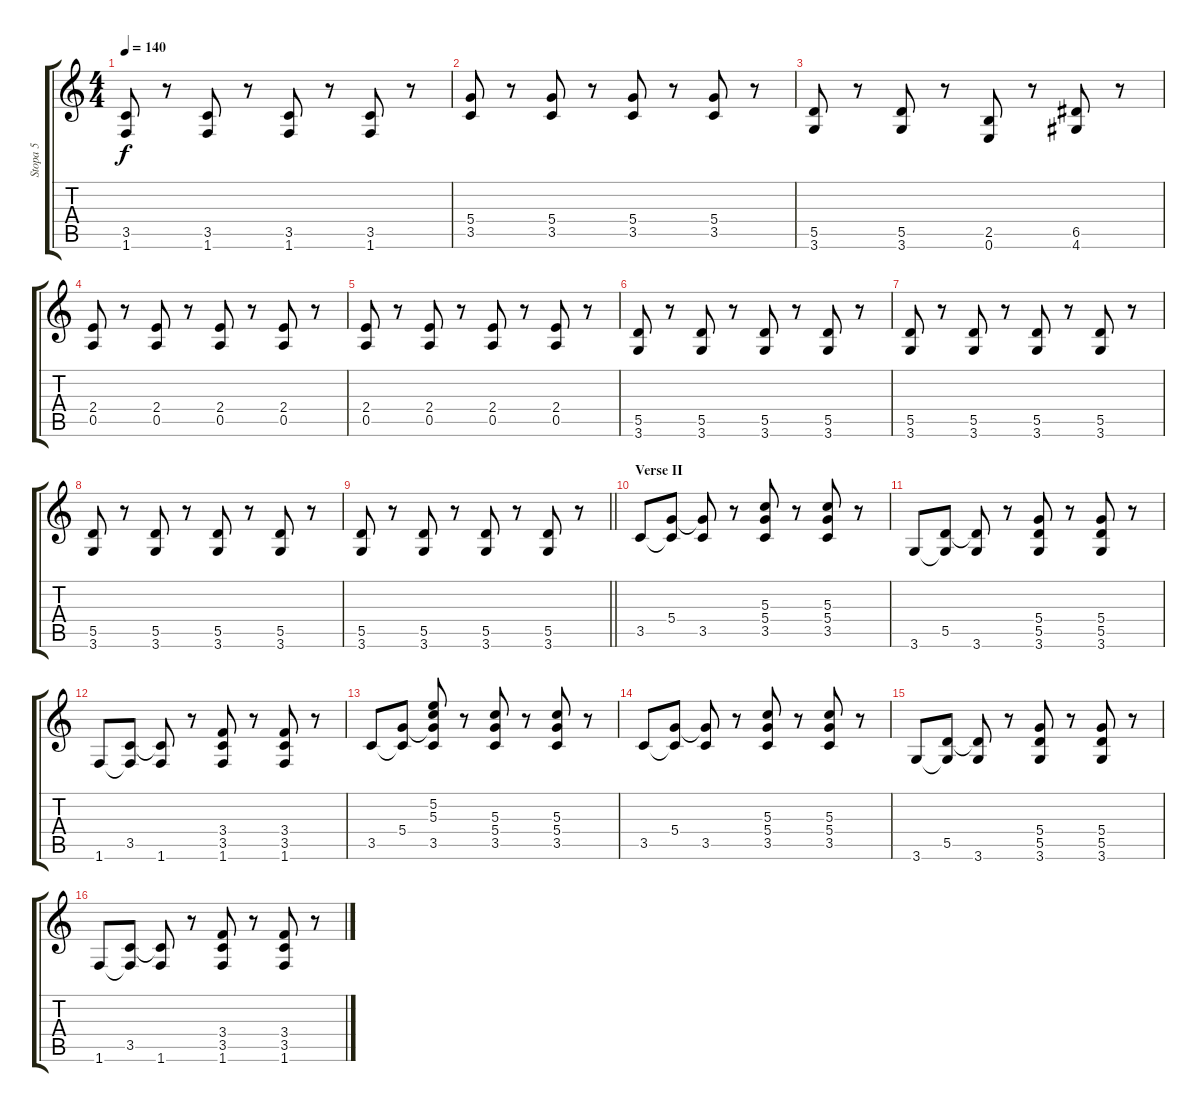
\track ("Stopa 5" "Stopa 5") {instrument electricguitarclean}
\staff {score tabs}
\tuning (E4 B3 G3 D3 A2 E2) {hide}
\ts (4 4)
\tempo 140
\clef g2
\ks c
(3.5 1.6).8{dy f} r.8 (3.5 1.6).8 r.8 (3.5 1.6).8 r.8 (3.5 1.6).8 r.8 |
(5.4 3.5).8 r.8 (5.4 3.5).8 r.8 (5.4 3.5).8 r.8 (5.4 3.5).8 r.8 |
(5.5 3.6).8 r.8 (5.5 3.6).8 r.8 (2.5 0.6).8 r.8 (6.5 4.6).8 r.8 |
(2.4 0.5).8 r.8 (2.4 0.5).8 r.8 (2.4 0.5).8 r.8 (2.4 0.5).8 r.8 |
(2.4 0.5).8 r.8 (2.4 0.5).8 r.8 (2.4 0.5).8 r.8 (2.4 0.5).8 r.8 |
(5.5 3.6).8 r.8 (5.5 3.6).8 r.8 (5.5 3.6).8 r.8 (5.5 3.6).8 r.8 |
(5.5 3.6).8 r.8 (5.5 3.6).8 r.8 (5.5 3.6).8 r.8 (5.5 3.6).8 r.8 |
(5.5 3.6).8 r.8 (5.5 3.6).8 r.8 (5.5 3.6).8 r.8 (5.5 3.6).8 r.8 |
\barLineRight lightlight
(5.5 3.6).8 r.8 (5.5 3.6).8 r.8 (5.5 3.6).8 r.8 (5.5 3.6).8 r.8 |
\section ("" "Verse II")
3.5.8 (5.4 3.5{t}).8 (5.4{t} 3.5).8 r.8 (5.3 5.4 3.5).8 r.8 (5.3 5.4 3.5).8 r.8 |
3.6.8 (5.5 3.6{t}).8 (5.5{t} 3.6).8 r.8 (5.4 5.5 3.6).8 r.8 (5.4 5.5 3.6).8 r.8 |
1.6.8 (3.5 1.6{t}).8 (3.5{t} 1.6).8 r.8 (3.4 3.5 1.6).8 r.8 (3.4 3.5 1.6).8 r.8 |
3.5.8 (5.4 3.5{t}).8 (5.2 5.3 5.4{t} 3.5).8 r.8 (5.3 5.4 3.5).8 r.8 (5.3 5.4 3.5).8 r.8 |
3.5.8 (5.4 3.5{t}).8 (5.4{t} 3.5).8 r.8 (5.3 5.4 3.5).8 r.8 (5.3 5.4 3.5).8 r.8 |
3.6.8 (5.5 3.6{t}).8 (5.5{t} 3.6).8 r.8 (5.4 5.5 3.6).8 r.8 (5.4 5.5 3.6).8 r.8 |
1.6.8 (3.5 1.6{t}).8 (3.5{t} 1.6).8 r.8 (3.4 3.5 1.6).8 r.8 (3.4 3.5 1.6).8 r.8
